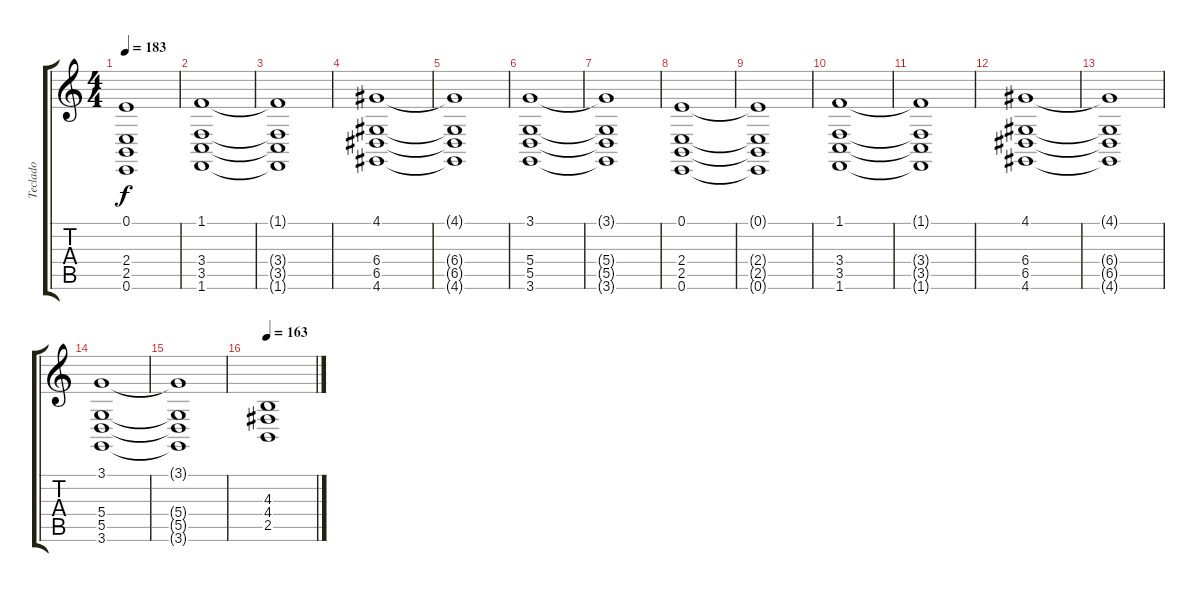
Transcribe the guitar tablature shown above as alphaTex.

\track ("Teclado" "Teclado") {instrument choiraahs}
\staff {score tabs}
\tuning (E4 B3 G3 D3 A2 E2) {hide}
\ts (4 4)
\tempo 183
\clef g2
\ks c
(0.1{t} 2.4{t} 2.5{t} 0.6{t}).1{dy f} |
(1.1 3.4 3.5 1.6).1 |
(1.1{t} 3.4{t} 3.5{t} 1.6{t}).1 |
(4.1 6.4 6.5 4.6).1 |
(4.1{t} 6.4{t} 6.5{t} 4.6{t}).1 |
(3.1 5.4 5.5 3.6).1 |
(3.1{t} 5.4{t} 5.5{t} 3.6{t}).1 |
(0.1 2.4 2.5 0.6).1 |
(0.1{t} 2.4{t} 2.5{t} 0.6{t}).1 |
(1.1 3.4 3.5 1.6).1 |
(1.1{t} 3.4{t} 3.5{t} 1.6{t}).1 |
(4.1 6.4 6.5 4.6).1 |
(4.1{t} 6.4{t} 6.5{t} 4.6{t}).1 |
(3.1 5.4 5.5 3.6).1 |
(3.1{t} 5.4{t} 5.5{t} 3.6{t}).1 |
\tempo 163
(4.3 4.4 2.5).1
